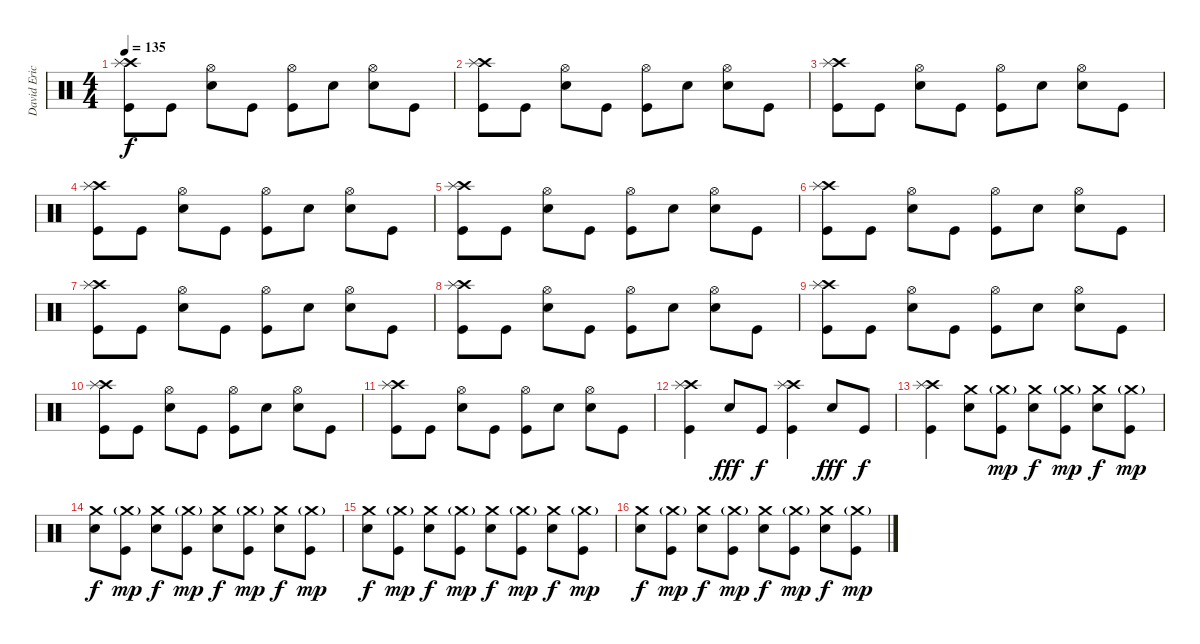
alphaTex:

\track ("David Eric Grohl" "David Eric") {instrument percussion}
\staff {score}
\articulation defaults
\ts (4 4)
\tempo 135
\clef neutral
\ks c
("Crash high (hit)" "Splash (hit)" "Kick (hit)").8{dy f} "Kick (hit)".8 ("Hi-Hat (open)" "Electric Snare (hit)").8 "Kick (hit)".8 ("Hi-Hat (open)" "Kick (hit)").8 "Electric Snare (hit)".8 ("Hi-Hat (open)" "Electric Snare (hit)").8 "Kick (hit)".8 |
("Crash high (hit)" "Splash (hit)" "Kick (hit)").8 "Kick (hit)".8 ("Hi-Hat (open)" "Electric Snare (hit)").8 "Kick (hit)".8 ("Hi-Hat (open)" "Kick (hit)").8 "Electric Snare (hit)".8 ("Hi-Hat (open)" "Electric Snare (hit)").8 "Kick (hit)".8 |
("Crash high (hit)" "Splash (hit)" "Kick (hit)").8 "Kick (hit)".8 ("Hi-Hat (open)" "Electric Snare (hit)").8 "Kick (hit)".8 ("Hi-Hat (open)" "Kick (hit)").8 "Electric Snare (hit)".8 ("Hi-Hat (open)" "Electric Snare (hit)").8 "Kick (hit)".8 |
("Crash high (hit)" "Splash (hit)" "Kick (hit)").8 "Kick (hit)".8 ("Hi-Hat (open)" "Electric Snare (hit)").8 "Kick (hit)".8 ("Hi-Hat (open)" "Kick (hit)").8 "Electric Snare (hit)".8 ("Hi-Hat (open)" "Electric Snare (hit)").8 "Kick (hit)".8 |
("Crash high (hit)" "Splash (hit)" "Kick (hit)").8 "Kick (hit)".8 ("Hi-Hat (open)" "Electric Snare (hit)").8 "Kick (hit)".8 ("Hi-Hat (open)" "Kick (hit)").8 "Electric Snare (hit)".8 ("Hi-Hat (open)" "Electric Snare (hit)").8 "Kick (hit)".8 |
("Crash high (hit)" "Splash (hit)" "Kick (hit)").8 "Kick (hit)".8 ("Hi-Hat (open)" "Electric Snare (hit)").8 "Kick (hit)".8 ("Hi-Hat (open)" "Kick (hit)").8 "Electric Snare (hit)".8 ("Hi-Hat (open)" "Electric Snare (hit)").8 "Kick (hit)".8 |
("Crash high (hit)" "Splash (hit)" "Kick (hit)").8 "Kick (hit)".8 ("Hi-Hat (open)" "Electric Snare (hit)").8 "Kick (hit)".8 ("Hi-Hat (open)" "Kick (hit)").8 "Electric Snare (hit)".8 ("Hi-Hat (open)" "Electric Snare (hit)").8 "Kick (hit)".8 |
("Crash high (hit)" "Splash (hit)" "Kick (hit)").8 "Kick (hit)".8 ("Hi-Hat (open)" "Electric Snare (hit)").8 "Kick (hit)".8 ("Hi-Hat (open)" "Kick (hit)").8 "Electric Snare (hit)".8 ("Hi-Hat (open)" "Electric Snare (hit)").8 "Kick (hit)".8 |
("Crash high (hit)" "Splash (hit)" "Kick (hit)").8 "Kick (hit)".8 ("Hi-Hat (open)" "Electric Snare (hit)").8 "Kick (hit)".8 ("Hi-Hat (open)" "Kick (hit)").8 "Electric Snare (hit)".8 ("Hi-Hat (open)" "Electric Snare (hit)").8 "Kick (hit)".8 |
("Crash high (hit)" "Splash (hit)" "Kick (hit)").8 "Kick (hit)".8 ("Hi-Hat (open)" "Electric Snare (hit)").8 "Kick (hit)".8 ("Hi-Hat (open)" "Kick (hit)").8 "Electric Snare (hit)".8 ("Hi-Hat (open)" "Electric Snare (hit)").8 "Kick (hit)".8 |
("Crash high (hit)" "Splash (hit)" "Kick (hit)").8 "Kick (hit)".8 ("Hi-Hat (open)" "Electric Snare (hit)").8 "Kick (hit)".8 ("Hi-Hat (open)" "Kick (hit)").8 "Electric Snare (hit)".8 ("Hi-Hat (open)" "Electric Snare (hit)").8 "Kick (hit)".8 |
("Crash high (hit)" "Splash (hit)" "Kick (hit)").4 "Electric Snare (hit)".8{dy fff} "Kick (hit)".8{dy f} ("Crash high (hit)" "Splash (hit)" "Kick (hit)").4 "Electric Snare (hit)".8{dy fff} "Kick (hit)".8{dy f} |
("Crash high (hit)" "Splash (hit)" "Kick (hit)").4 ("Electric Snare (hit)" "Crash medium (hit)").8 ("Crash medium (hit)"{g} "Kick (hit)").8{dy mp} ("Electric Snare (hit)" "Crash medium (hit)").8{dy f} ("Crash medium (hit)"{g} "Kick (hit)").8{dy mp} ("Electric Snare (hit)" "Crash medium (hit)").8{dy f} ("Crash medium (hit)"{g} "Kick (hit)").8{dy mp} |
("Electric Snare (hit)" "Crash medium (hit)").8{dy f} ("Crash medium (hit)"{g} "Kick (hit)").8{dy mp} ("Electric Snare (hit)" "Crash medium (hit)").8{dy f} ("Crash medium (hit)"{g} "Kick (hit)").8{dy mp} ("Electric Snare (hit)" "Crash medium (hit)").8{dy f} ("Crash medium (hit)"{g} "Kick (hit)").8{dy mp} ("Electric Snare (hit)" "Crash medium (hit)").8{dy f} ("Crash medium (hit)"{g} "Kick (hit)").8{dy mp} |
("Electric Snare (hit)" "Crash medium (hit)").8{dy f} ("Crash medium (hit)"{g} "Kick (hit)").8{dy mp} ("Electric Snare (hit)" "Crash medium (hit)").8{dy f} ("Crash medium (hit)"{g} "Kick (hit)").8{dy mp} ("Electric Snare (hit)" "Crash medium (hit)").8{dy f} ("Crash medium (hit)"{g} "Kick (hit)").8{dy mp} ("Electric Snare (hit)" "Crash medium (hit)").8{dy f} ("Crash medium (hit)"{g} "Kick (hit)").8{dy mp} |
("Electric Snare (hit)" "Crash medium (hit)").8{dy f} ("Crash medium (hit)"{g} "Kick (hit)").8{dy mp} ("Electric Snare (hit)" "Crash medium (hit)").8{dy f} ("Crash medium (hit)"{g} "Kick (hit)").8{dy mp} ("Electric Snare (hit)" "Crash medium (hit)").8{dy f} ("Crash medium (hit)"{g} "Kick (hit)").8{dy mp} ("Electric Snare (hit)" "Crash medium (hit)").8{dy f} ("Crash medium (hit)"{g} "Kick (hit)").8{dy mp}
